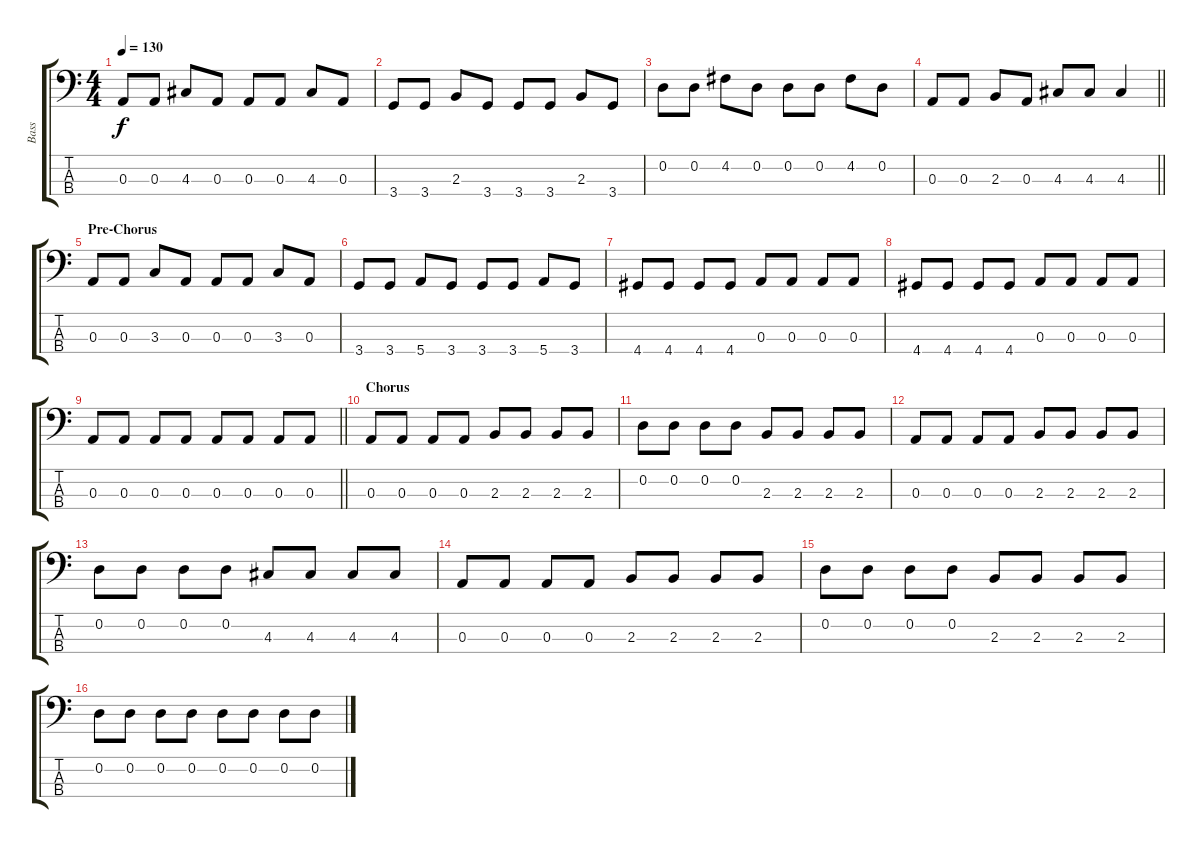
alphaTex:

\track ("Bass" "Bass") {instrument electricbasspick}
\staff {score tabs}
\tuning (G2 D2 A1 E1) {hide}
\ts (4 4)
\tempo 130
\clef f4
\ks c
0.3.8{dy f} 0.3.8 4.3.8 0.3.8 0.3.8 0.3.8 4.3.8 0.3.8 |
3.4.8 3.4.8 2.3.8 3.4.8 3.4.8 3.4.8 2.3.8 3.4.8 |
0.2.8 0.2.8 4.2.8 0.2.8 0.2.8 0.2.8 4.2.8 0.2.8 |
\barLineRight lightlight
0.3.8 0.3.8 2.3.8 0.3.8 4.3.8 4.3.8 4.3.4 |
\section ("" "Pre-Chorus")
0.3.8 0.3.8 3.3.8 0.3.8 0.3.8 0.3.8 3.3.8 0.3.8 |
3.4.8 3.4.8 5.4.8 3.4.8 3.4.8 3.4.8 5.4.8 3.4.8 |
4.4.8 4.4.8 4.4.8 4.4.8 0.3.8 0.3.8 0.3.8 0.3.8 |
4.4.8 4.4.8 4.4.8 4.4.8 0.3.8 0.3.8 0.3.8 0.3.8 |
\barLineRight lightlight
0.3.8 0.3.8 0.3.8 0.3.8 0.3.8 0.3.8 0.3.8 0.3.8 |
\section ("" "Chorus")
0.3.8 0.3.8 0.3.8 0.3.8 2.3.8 2.3.8 2.3.8 2.3.8 |
0.2.8 0.2.8 0.2.8 0.2.8 2.3.8 2.3.8 2.3.8 2.3.8 |
0.3.8 0.3.8 0.3.8 0.3.8 2.3.8 2.3.8 2.3.8 2.3.8 |
0.2.8 0.2.8 0.2.8 0.2.8 4.3.8 4.3.8 4.3.8 4.3.8 |
0.3.8 0.3.8 0.3.8 0.3.8 2.3.8 2.3.8 2.3.8 2.3.8 |
0.2.8 0.2.8 0.2.8 0.2.8 2.3.8 2.3.8 2.3.8 2.3.8 |
0.2.8 0.2.8 0.2.8 0.2.8 0.2.8 0.2.8 0.2.8 0.2.8
